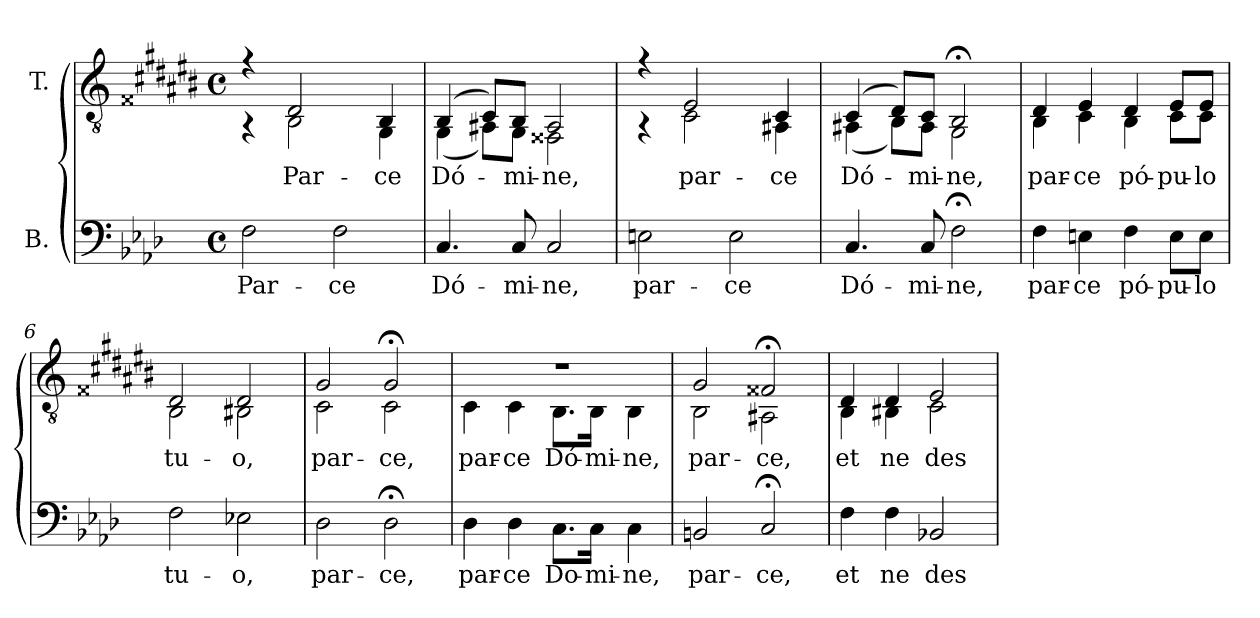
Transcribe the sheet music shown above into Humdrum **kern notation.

**kern	**text	**kern	**text
*part2	*part2	*part1	*part1
*staff2	*staff2	*staff1	*staff1
*I"B.	*	*I"T.	*
!!LO:PB:g=z
*clefF4	*	*clefGv2	*
*	*	*ITrd2c3	*
*k[b-e-a-d-]	*	*k[f##c#g#d#a#e#b#]	*
*f:	*	*e#:	*
*M4/4	*	*M4/4	*
*met(c)	*	*met(c)	*
*MM60	*	*MM60	*
=1	=1	=1	=1
!	!LO:LY:b:color=#000000	!	!
*	*	*^	*
2Fi\	Par-	4r	4r	.
!	!	!	!	!LO:LY:b:color=#000000
.	.	2BB#i/	2GG#i\	Par-
!	!LO:LY:b:color=#000000	!	!	!
2Fi\	-ce	.	.	.
!	!	!	!	!LO:LY:b:color=#000000
.	.	4GG#i/	4EE#i\	-ce
=2	=2	=2	=2	=2
!	!LO:LY:b:color=#000000	!	!	!
!	!	!	!	!LO:LY:b:color=#000000
4.Ci/	Dó-	(4GG#i/	(4EE#i\	Dó-
.	.	8AA#i/L)	8FF##i\L)	.
!	!LO:LY:b:color=#000000	!	!	!
!	!	!	!	!LO:LY:b:color=#000000
8Ci/	-mi-	8GG#i/J	8EE#i\J	mi-
!	!LO:LY:b:color=#000000	!	!	!
!	!	!	!	!LO:LY:b:color=#000000
2Ci/	-ne,	2FF##i/	2DD##Xi\	-ne,
=3	=3	=3	=3	=3
!	!LO:LY:b:color=#000000	!	!	!
2Eni\	par-	4r	4r	.
!	!	!	!	!LO:LY:b:color=#000000
.	.	2C#i/	2AA#i\	par-
!	!LO:LY:b:color=#000000	!	!	!
2Ei\	-ce	.	.	.
!	!	!	!	!LO:LY:b:color=#000000
.	.	4AA#i/	4FF##i\	-ce
=4	=4	=4	=4	=4
!	!LO:LY:b:color=#000000	!	!	!
!	!	!	!	!LO:LY:b:color=#000000
4.Ci/	Dó-	(4AA#i/	(4FF##i\	Dó-
.	.	8BB#i/L)	8GG#i\L)	.
!	!LO:LY:b:color=#000000	!	!	!
!	!	!	!	!LO:LY:b:color=#000000
8Ci/	-mi-	8AA#i/J	8FF##i\J	mi-
!	!LO:LY:b:color=#000000	!	!	!
!	!	!	!	!LO:LY:b:color=#000000
2F;i\	-ne,	2GG#;i/	2EE#i\	-ne,
=5	=5	=5	=5	=5
!	!LO:LY:b:color=#000000	!	!	!
!	!	!	!	!LO:LY:b:color=#000000
4Fi\	par-	4BB#i/	4GG#i\	par-
!	!LO:LY:b:color=#000000	!	!	!
!	!	!	!	!LO:LY:b:color=#000000
4Eni\	-ce	4C#i/	4AA#i\	-ce
!	!LO:LY:b:color=#000000	!	!	!
!	!	!	!	!LO:LY:b:color=#000000
4Fi\	pó-	4BB#i/	4GG#i\	pó-
!	!LO:LY:b:color=#000000	!	!	!
!	!	!	!	!LO:LY:b:color=#000000
8Ei\L	-pu-	8C#i/L	8AA#i\L	-pu-
!	!LO:LY:b:color=#000000	!	!	!
!	!	!	!	!LO:LY:b:color=#000000
8Ei\J	-lo	8C#i/J	8AA#i\J	-lo
=6	=6	=6	=6	=6
!	!LO:LY:b:color=#000000	!	!	!
!	!	!	!	!LO:LY:b:color=#000000
2Fi\	tu-	2BB#i/	2GG#i\	tu-
!	!LO:LY:b:color=#000000	!	!	!
!	!	!	!	!LO:LY:b:color=#000000
2E-Xi\	-o,	2BB#i/	2GG##Xi\	-o,
!!LO:LB:g=z	!!
=7	=7	=7	=7	=7
!	!LO:LY:b:color=#000000	!	!	!
!	!	!	!	!LO:LY:b:color=#000000
2D-i\	par-	2E#i/	2AA#i\	par-
!	!LO:LY:b:color=#000000	!	!	!
!	!	!	!	!LO:LY:b:color=#000000
2D-;i\	-ce,	2E#;i/	2AA#i\	-ce,
=8	=8	=8	=8	=8
!	!LO:LY:b:color=#000000	!	!	!
!	!	!	!	!LO:LY:b:color=#000000
4D-i\	par-	1r	4AA#i\	par-
!	!LO:LY:b:color=#000000	!	!	!
!	!	!	!	!LO:LY:b:color=#000000
4D-i\	-ce	.	4AA#i\	-ce
!	!LO:LY:b:color=#000000	!	!	!
!	!	!	!	!LO:LY:b:color=#000000
8.Ci\L	Do-	.	8.GG#i\L	Dó-
!	!LO:LY:b:color=#000000	!	!	!
!	!	!	!	!LO:LY:b:color=#000000
16Ci\Jk	-mi-	.	16GG#i\Jk	-mi-
!	!LO:LY:b:color=#000000	!	!	!
!	!	!	!	!LO:LY:b:color=#000000
4Ci\	-ne,	.	4GG#i\	-ne,
=9	=9	=9	=9	=9
!	!LO:LY:b:color=#000000	!	!	!
!	!	!	!	!LO:LY:b:color=#000000
2BBni/	par-	2E#i/	2GG#i\	par-
!	!LO:LY:b:color=#000000	!	!	!
!	!	!	!	!LO:LY:b:color=#000000
2C;i/	-ce,	2D##X;i/	2FF##i\	-ce,
=10	=10	=10	=10	=10
!	!LO:LY:b:color=#000000	!	!	!
!	!	!	!	!LO:LY:b:color=#000000
4Fi\	et	4BB#i/	4GG#i\	et
!	!LO:LY:b:color=#000000	!	!	!
!	!	!	!	!LO:LY:b:color=#000000
4Fi\	ne	4BB#i/	4GG##Xi\	ne
!	!LO:LY:b:color=#000000	!	!	!
!	!	!	!	!LO:LY:b:color=#000000
2BB-Xi/	des	2C#i/	2AA#i\	des
*	*	*v	*v	*
=	=	=	=
*-	*-	*-	*-
